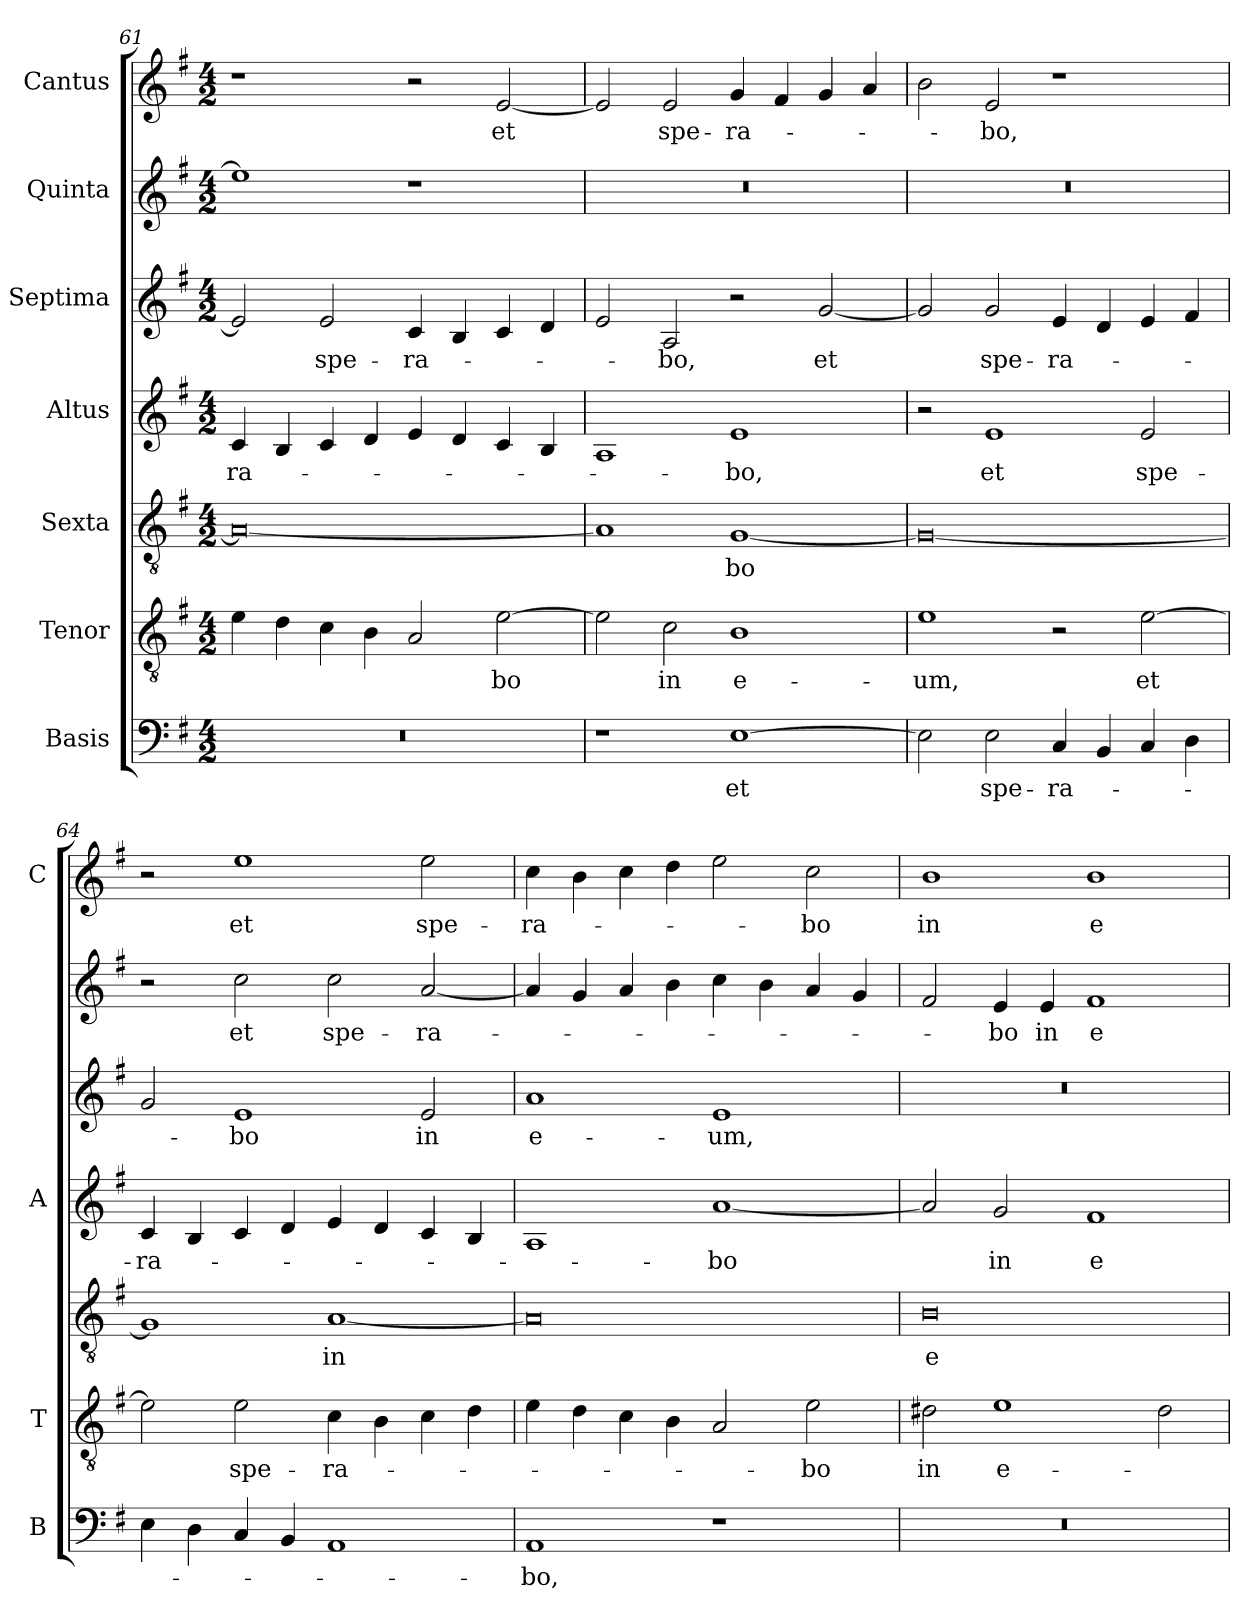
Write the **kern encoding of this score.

**kern	**text	**kern	**text	**kern	**text	**kern	**text	**kern	**text	**kern	**text	**kern	**text
*part7	*part7	*part6	*part6	*part5	*part5	*part4	*part4	*part3	*part3	*part2	*part2	*part1	*part1
*staff7	*staff7	*staff6	*staff6	*staff5	*staff5	*staff4	*staff4	*staff3	*staff3	*staff2	*staff2	*staff1	*staff1
*I"Basis	*	*I"Tenor	*	*I"Sexta	*	*I"Altus	*	*I"Septima	*	*I"Quinta	*	*I"Cantus	*
*I'B	*	*I'T	*	*	*	*I'A	*	*	*	*	*	*I'C	*
!!LO:PB:g=z
*clefF4	*	*clefGv2	*	*clefGv2	*	*clefG2	*	*clefG2	*	*clefG2	*	*clefG2	*
*k[f#]	*	*k[f#]	*	*k[f#]	*	*k[f#]	*	*k[f#]	*	*k[f#]	*	*k[f#]	*
*G:	*	*G:	*	*G:	*	*G:	*	*G:	*	*G:	*	*G:	*
*M4/2	*	*M4/2	*	*M4/2	*	*M4/2	*	*M4/2	*	*M4/2	*	*M4/2	*
=61	=61	=61	=61	=61	=61	=61	=61	=61	=61	=61	=61	=61	=61
!	!	!	!	!	!	!	!LO:LY:b	!	!	!	!	!	!
0r	.	4e\	.	0A_	.	4c/	-ra-	2e/]	.	1ee]	.	1r	.
.	.	4d\	.	.	.	4B/	.	.	.	.	.	.	.
!	!	!	!	!	!	!	!	!	!LO:LY:b	!	!	!	!
.	.	4c\	.	.	.	4c/	.	2e/	spe-	.	.	.	.
.	.	4B\	.	.	.	4d/	.	.	.	.	.	.	.
!	!	!	!	!	!	!	!	!	!LO:LY:b	!	!	!	!
.	.	2A/	.	.	.	4e/	.	4c/	-ra-	1r	.	2r	.
.	.	.	.	.	.	4d/	.	4B/	.	.	.	.	.
!	!	!	!LO:LY:b	!	!	!	!	!	!	!	!	!	!LO:LY:b
.	.	[2e\	-bo	.	.	4c/	.	4c/	.	.	.	[2e/	et
.	.	.	.	.	.	4B/	.	4d/	.	.	.	.	.
=62	=62	=62	=62	=62	=62	=62	=62	=62	=62	=62	=62	=62	=62
1r	.	2e\]	.	1A]	.	1A	.	2e/	.	0r	.	2e/]	.
!	!	!	!LO:LY:b	!	!	!	!	!	!LO:LY:b	!	!	!	!LO:LY:b
.	.	2c\	in	.	.	.	.	2A/	-bo,	.	.	2e/	spe-
!	!LO:LY:b	!	!LO:LY:b	!	!LO:LY:b	!	!LO:LY:b	!	!	!	!	!	!LO:LY:b
[1E	et	1B	e-	[1G	-bo	1e	-bo,	2r	.	.	.	4g/	-ra-
.	.	.	.	.	.	.	.	.	.	.	.	4f#/	.
!	!	!	!	!	!	!	!	!	!LO:LY:b	!	!	!	!
.	.	.	.	.	.	.	.	[2g/	et	.	.	4g/	.
.	.	.	.	.	.	.	.	.	.	.	.	4a/	.
=63	=63	=63	=63	=63	=63	=63	=63	=63	=63	=63	=63	=63	=63
!	!	!	!LO:LY:b	!	!	!	!	!	!	!	!	!	!
2E\]	.	1e	-um,	0G_	.	2r	.	2g/]	.	0r	.	2b\	.
!	!LO:LY:b	!	!	!	!	!	!LO:LY:b	!	!LO:LY:b	!	!	!	!LO:LY:b
2E\	spe-	.	.	.	.	1e	et	2g/	spe-	.	.	2e/	-bo,
!	!LO:LY:b	!	!	!	!	!	!	!	!LO:LY:b	!	!	!	!
4C/	-ra-	2r	.	.	.	.	.	4e/	-ra-	.	.	1r	.
4BB/	.	.	.	.	.	.	.	4d/	.	.	.	.	.
!	!	!	!LO:LY:b	!	!	!	!LO:LY:b	!	!	!	!	!	!
4C/	.	[2e\	et	.	.	2e/	spe-	4e/	.	.	.	.	.
4D\	.	.	.	.	.	.	.	4f#/	.	.	.	.	.
=64	=64	=64	=64	=64	=64	=64	=64	=64	=64	=64	=64	=64	=64
!	!	!	!	!	!	!	!LO:LY:b	!	!	!	!	!	!
4E\	.	2e\]	.	1G]	.	4c/	-ra-	2g/	.	2r	.	2r	.
4D\	.	.	.	.	.	4B/	.	.	.	.	.	.	.
!	!	!	!LO:LY:b	!	!	!	!	!	!LO:LY:b	!	!LO:LY:b	!	!LO:LY:b
4C/	.	2e\	spe-	.	.	4c/	.	1e	-bo	2cc\	et	1ee	et
4BB/	.	.	.	.	.	4d/	.	.	.	.	.	.	.
!	!	!	!LO:LY:b	!	!LO:LY:b	!	!	!	!	!	!LO:LY:b	!	!
1AA	.	4c\	-ra-	[1A	in	4e/	.	.	.	2cc\	spe-	.	.
.	.	4B\	.	.	.	4d/	.	.	.	.	.	.	.
!	!	!	!	!	!	!	!	!	!LO:LY:b	!	!LO:LY:b	!	!LO:LY:b
.	.	4c\	.	.	.	4c/	.	2e/	in	[2a/	-ra-	2ee\	spe-
.	.	4d\	.	.	.	4B/	.	.	.	.	.	.	.
!!LO:LB:g=z
=65	=65	=65	=65	=65	=65	=65	=65	=65	=65	=65	=65	=65	=65
!	!LO:LY:b	!	!	!	!	!	!	!	!LO:LY:b	!	!	!	!LO:LY:b
1AA	-bo,	4e\	.	0A]	.	1A	.	1a	e-	4a/]	.	4cc\	-ra-
.	.	4d\	.	.	.	.	.	.	.	4g/	.	4b\	.
.	.	4c\	.	.	.	.	.	.	.	4a/	.	4cc\	.
.	.	4B\	.	.	.	.	.	.	.	4b\	.	4dd\	.
!	!	!	!	!	!	!	!LO:LY:b	!	!LO:LY:b	!	!	!	!
1r	.	2A/	.	.	.	[1a	-bo	1e	-um,	4cc\	.	2ee\	.
.	.	.	.	.	.	.	.	.	.	4b\	.	.	.
!	!	!	!LO:LY:b	!	!	!	!	!	!	!	!	!	!LO:LY:b
.	.	2e\	-bo	.	.	.	.	.	.	4a/	.	2cc\	-bo
.	.	.	.	.	.	.	.	.	.	4g/	.	.	.
=66	=66	=66	=66	=66	=66	=66	=66	=66	=66	=66	=66	=66	=66
!	!	!	!LO:LY:b	!	!LO:LY:b	!	!	!	!	!	!	!	!LO:LY:b
0r	.	2d#X\	in	0B	e-	2a/]	.	0r	.	2f#/	.	1b	in
!	!	!	!LO:LY:b	!	!	!	!LO:LY:b	!	!	!	!LO:LY:b	!	!
.	.	1e	e-	.	.	2g/	in	.	.	4e/	-bo	.	.
!	!	!	!	!	!	!	!	!	!	!	!LO:LY:b	!	!
.	.	.	.	.	.	.	.	.	.	4e/	in	.	.
!	!	!	!	!	!	!	!LO:LY:b	!	!	!	!LO:LY:b	!	!LO:LY:b
.	.	.	.	.	.	1f#	e-	.	.	1f#	e-	1b	e-
.	.	2d#\	.	.	.	.	.	.	.	.	.	.	.
=	=	=	=	=	=	=	=	=	=	=	=	=	=
*-	*-	*-	*-	*-	*-	*-	*-	*-	*-	*-	*-	*-	*-
